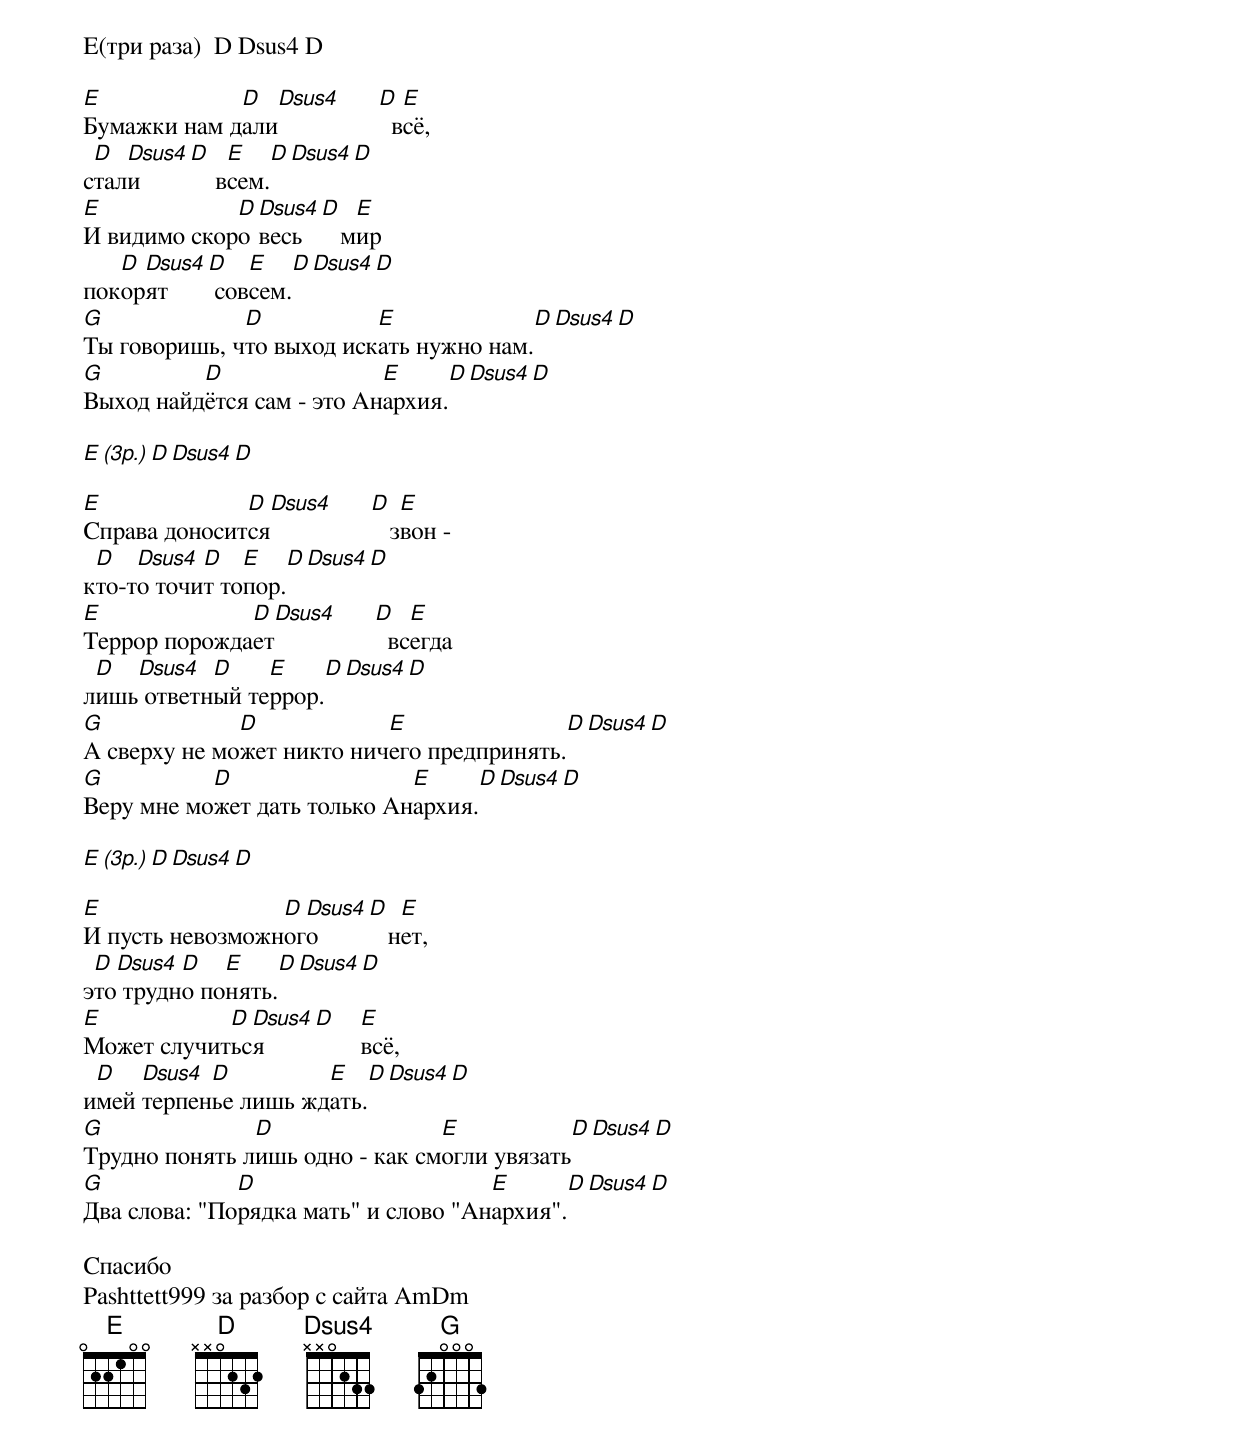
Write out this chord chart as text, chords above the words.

E(три раза)  D Dsus4 D

E            D  Dsus4 D  E
Бумажки нам дали        всё,
 D  Dsus4 D    E    D Dsus4 D
стали         всем.
E            D Dsus4 D   E
И видимо скоро весь     мир
   D Dsus4 D   E    D Dsus4 D
покорят     совсем.
G             D           E              D Dsus4 D
Ты говоришь, что выход искать нужно нам.
G         D                E       D Dsus4 D
Выход найдётся сам - это Анархия.

E (3p.)  D Dsus4 D

E             D Dsus4 D   E
Справа доносится         звон -
 D   Dsus4 D   E    D Dsus4 D
кто-то точит топор.
E             D Dsus4 D   E
Террор порождает        всегда
 D  Dsus4  D    E     D Dsus4 D
лишь ответный террор.
G             D            E               D Dsus4 D
А сверху не может никто ничего предпринять.
G          D                 E      D Dsus4 D
Веру мне может дать только Анархия.

E (3p.)   D Dsus4 D

E                D Dsus4 D   E
И пусть невозможного        нет,
 D Dsus4 D   E     D Dsus4 D
это трудно понять.
E           D Dsus4 D   E
Может случиться         всё,
 D   Dsus4 D         E    D Dsus4 D
имей терпенье лишь ждать.
G              D                E            D Dsus4 D
Трудно понять лишь одно - как смогли увязать
G             D                      E        D Dsus4 D
Два слова: "Порядка мать" и слово "Анархия".

Спасибо
Pashttett999 за разбор с сайта AmDm
